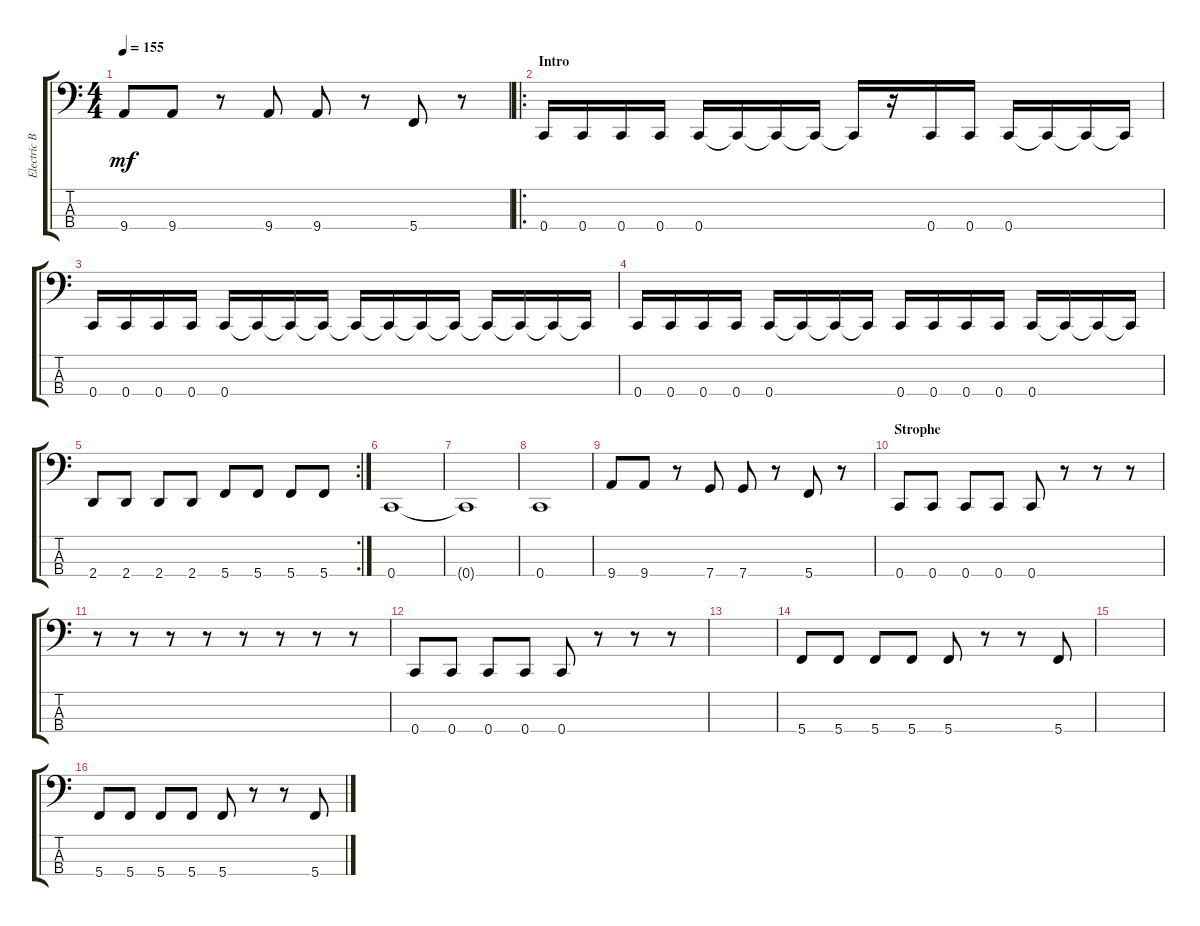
\track ("Electric Bass" "Electric B") {instrument electricbassfinger}
\staff {score tabs}
\tuning (F2 C2 G1 C1) {hide}
\ts (4 4)
\tempo 155
\clef f4
\ks c
9.4.8{dy mf} 9.4.8 r.8 9.4.8 9.4.8 r.8 5.4.8 r.8 |
\ro
\section ("" "Intro")
0.4.16 0.4.16 0.4.16 0.4.16 0.4.16 0.4{t}.16 0.4{t}.16 0.4{t}.16 0.4{t}.16 r.16 0.4.16 0.4.16 0.4.16 0.4{t}.16 0.4{t}.16 0.4{t}.16 |
0.4.16 0.4.16 0.4.16 0.4.16 0.4.16 0.4{t}.16 0.4{t}.16 0.4{t}.16 0.4{t}.16 0.4{t}.16 0.4{t}.16 0.4{t}.16 0.4{t}.16 0.4{t}.16 0.4{t}.16 0.4{t}.16 |
0.4.16 0.4.16 0.4.16 0.4.16 0.4.16 0.4{t}.16 0.4{t}.16 0.4{t}.16 0.4.16 0.4.16 0.4.16 0.4.16 0.4.16 0.4{t}.16 0.4{t}.16 0.4{t}.16 |
\rc 2
2.4.8 2.4.8 2.4.8 2.4.8 5.4.8 5.4.8 5.4.8 5.4.8 |
0.4.1 |
0.4{t}.1 |
0.4.1 |
9.4.8 9.4.8 r.8 7.4.8 7.4.8 r.8 5.4.8 r.8 |
\section ("" "Strophe")
0.4.8 0.4.8 0.4.8 0.4.8 0.4.8 r.8 r.8 r.8 |
r.8 r.8 r.8 r.8 r.8 r.8 r.8 r.8 |
0.4.8 0.4.8 0.4.8 0.4.8 0.4.8 r.8 r.8 r.8 |
|
5.4.8 5.4.8 5.4.8 5.4.8 5.4.8 r.8 r.8 5.4.8 |
|
5.4.8 5.4.8 5.4.8 5.4.8 5.4.8 r.8 r.8 5.4.8
